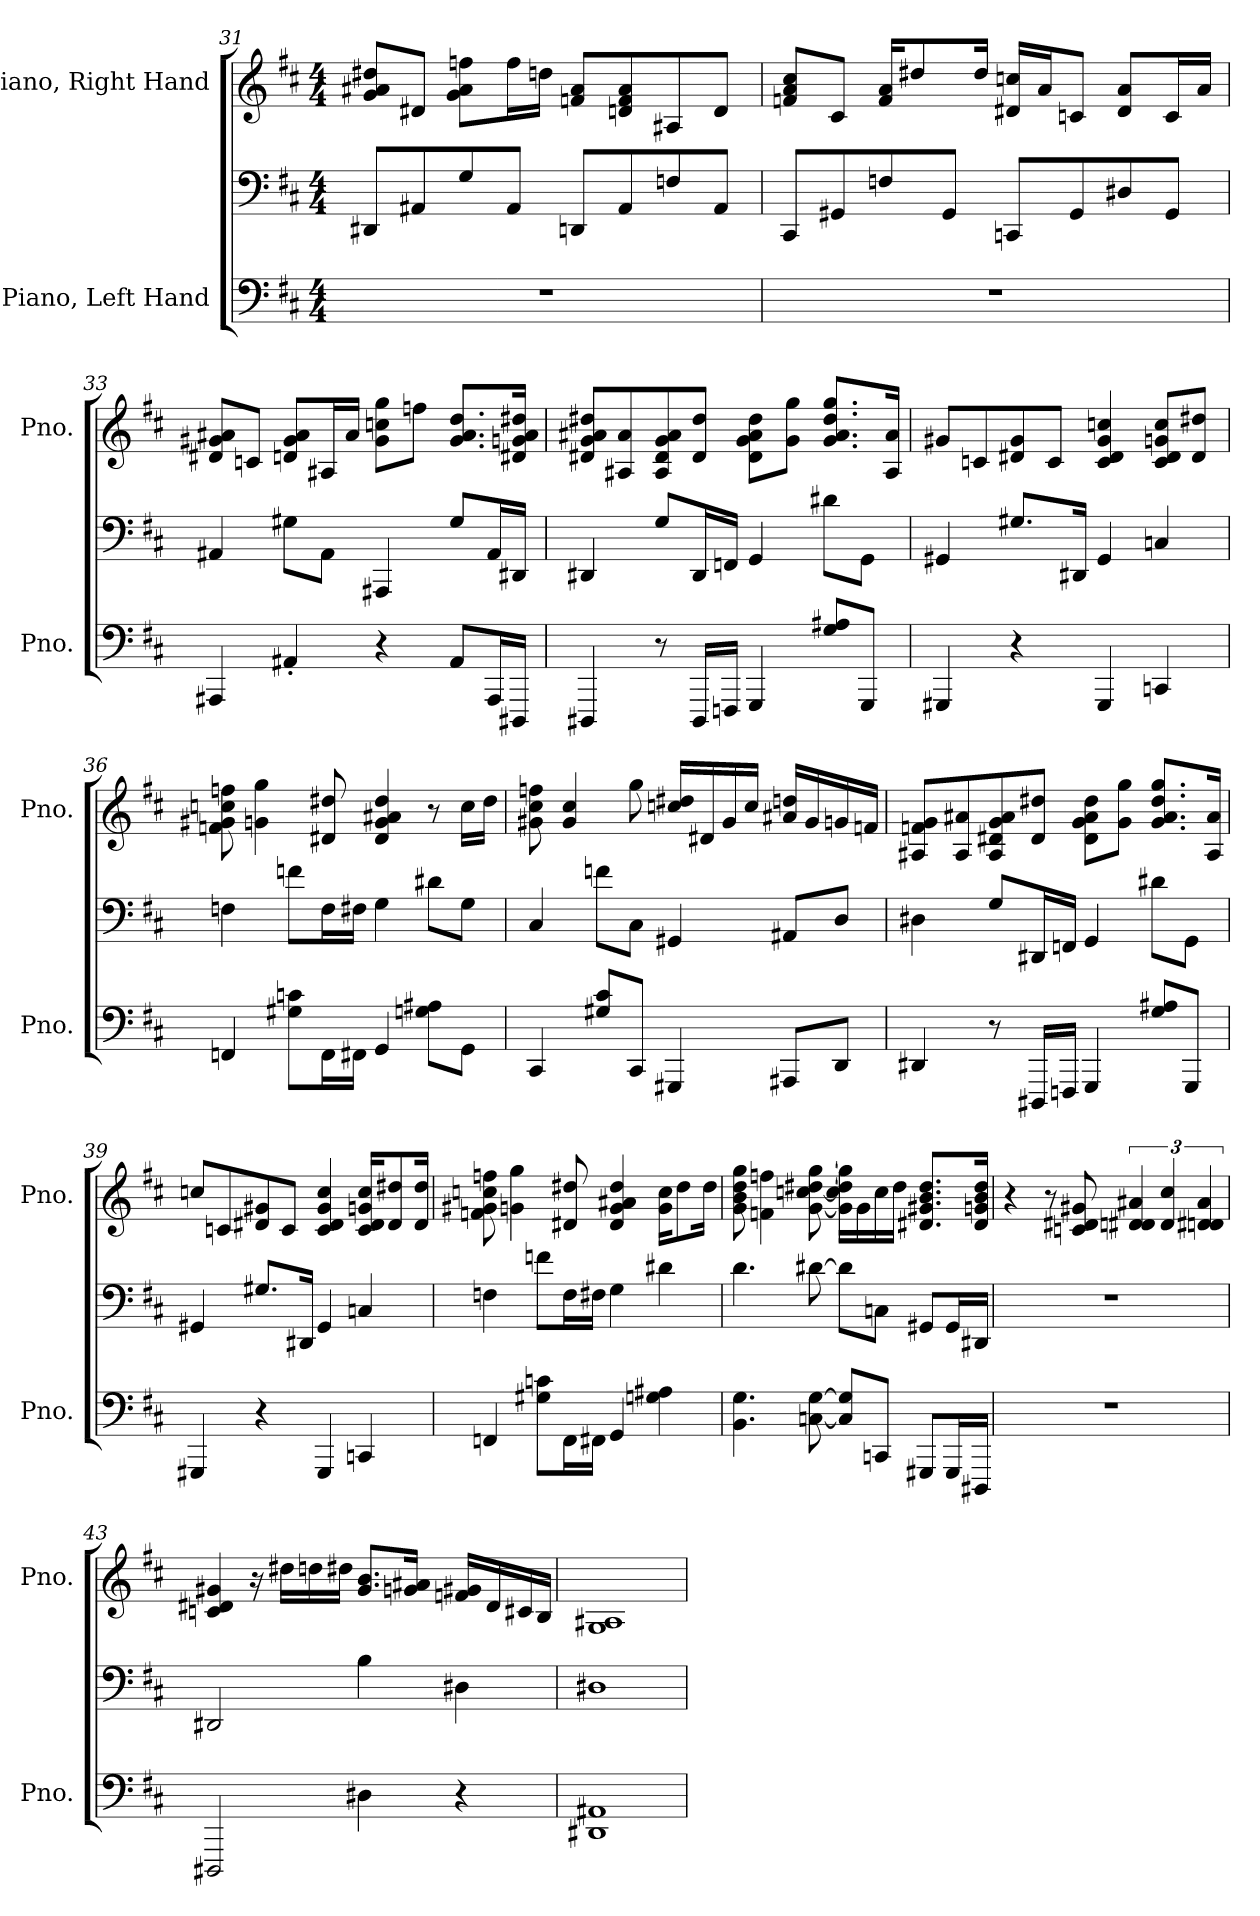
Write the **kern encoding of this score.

**kern	**kern	**kern
*part2	*part2	*part1
*staff3	*staff2	*staff1
*I"Piano, Left Hand	*	*I"Piano, Right Hand
*I'Pno.	*	*I'Pno.
!!LO:LB:g=z
*clefF4	*clefF4	*clefG2
*k[f#c#]	*k[f#c#]	*k[f#c#]
*M4/4	*M4/4	*M4/4
=31	=31	=31
1r	8DD#X/L	8g/ 8a#X/ 8dd#X/L
.	8AA#X/	8d#X/J
.	8G/	8g\ 8a#\ 8ffn\L
.	8AA#/J	16ff\L
.	.	16ddn\JJ
.	8DDn/L	8fn/ 8a#/L
.	8AA#/	8dn/ 8f/ 8a#/
.	8Fn/	8A#X/
.	8AA#/J	8d/J
=32	=32	=32
1r	8CC#/L	8fn/ 8a/ 8cc#/L
.	8GG#X/	8c#/J
.	8Fn/	16f/ 16a/KL
.	.	8dd#X/
.	8GG#/J	.
.	.	16dd#/Jk
.	8CCn/L	16d#X/ 16ccn/LL
.	.	16a/J
.	8GG#/	8cn/J
.	8D#X/	8d#/ 8a/L
.	8GG#/J	16c/L
.	.	16a/JJ
!!LO:PB:g=z
=33	=33	=33
4AAA#X/	4AA#X/	8d#X/ 8g#X/ 8a#X/L
.	.	8cn/J
4AA#X'/	8G#X\L	8dn/ 8g#/ 8a#/L
.	8AA#\J	16A#X/L
.	.	16a#/JJ
4r	4AAA#X/	8g#\ 8ccn\ 8gg\L
.	.	8ffn\J
8AA#/L	8G#/L	8.g#/ 8.a#/ 8.dd/L
16AAA#/L	16AA#/L	.
16DDD#X/JJ	16DD#X/JJ	16d#X/ 16gn/ 16a#/ 16dd#X/Jk
=34	=34	=34
4DDD#X/	4DD#X/	8d#X/ 8g/ 8a#X/ 8dd#X/L
.	.	8A#X/ 8a#/
8r	8G/L	8A#/ 8d#/ 8g/ 8a#/
16DDD#/LL	16DD#/L	8d#/ 8dd#/J
16FFFn/JJ	16FFn/JJ	.
4GGG/	4GG/	8d#\ 8g\ 8a#\ 8dd#\L
.	.	8g\ 8gg\J
8G/ 8A#X/L	8d#X\L	8.g/ 8.a#/ 8.dd#/ 8.gg/L
8GGG/J	8GG\J	.
.	.	16A#/ 16a#/Jk
!!LO:LB:g=z
=35	=35	=35
4GGG#X/	4GG#X/	8g#X/L
.	.	8cn/
4r	8.G#X/L	8d#X/ 8g#/
.	.	8c/J
.	16DD#X/Jk	.
4GGG#/	4GG#/	4c/ 4d#/ 4g#/ 4ccn/
4CCn/	4Cn/	8c/ 8d#/ 8gn/ 8cc/L
.	.	8d#/ 8dd#X/J
=36	=36	=36
4FFn/	4Fn\	8fn\ 8g#X\ 8ccn\ 8ffn\
.	.	4gn\ 4gg\
8G#X\ 8cn\L	8fn\L	.
16FF\L	16F\L	8d#X/ 8dd#X/
16FF#X\JJ	16F#X\JJ	.
4GG/	4G\	4d#/ 4g/ 4a#X/ 4dd#/
8Gn\ 8A#X\L	8d#X\L	8r
8GG\J	8G\J	16cc\LL
.	.	16dd#\JJ
!!LO:LB:g=z
=37	=37	=37
4CC#/	4C#/	8g#X\ 8cc#\ 8ffn\
.	.	4g#/ 4cc#/
8G#X/ 8c#/L	8fn\L	.
8CC#/J	8C#\J	8gg\
4GGG#X/	4GG#X/	16ccn/ 16dd#X/LL
.	.	16d#X/
.	.	16g#/
.	.	16cc/JJ
8AAA#X/L	8AA#X/L	16a#X/ 16ddn/LL
.	.	16g#/
8DD/J	8D/J	16gn/
.	.	16fn/JJ
=38	=38	=38
4DD#X/	4D#X\	8A#X/ 8fn/ 8g/L
.	.	8A#/ 8a#X/
8r	8G/L	8A#/ 8d#X/ 8g/ 8a#/
16DDD#X/LL	16DD#X/L	8d#/ 8dd#X/J
16FFFn/JJ	16FFn/JJ	.
4GGG/	4GG/	8d#\ 8g\ 8a#\ 8dd#\L
.	.	8g\ 8gg\J
8G/ 8A#X/L	8d#X\L	8.g/ 8.a#/ 8.dd#/ 8.gg/L
8GGG/J	8GG\J	.
.	.	16A#/ 16a#/Jk
!!LO:LB:g=z
=39	=39	=39
4GGG#X/	4GG#X/	8ccn/L
.	.	8cn/
4r	8.G#X/L	8d#X/ 8g#X/
.	.	8c/J
.	16DD#X/Jk	.
4GGG#/	4GG#/	4c/ 4d#/ 4g#/ 4cc/
4CCn/	4Cn/	16c/ 16d#/ 16gn/ 16cc/KL
.	.	8d#/ 8dd#X/
.	.	16d#/ 16dd#/Jk
=40	=40	=40
4FFn/	4Fn\	8fn\ 8g#X\ 8ccn\ 8ffn\
.	.	4gn\ 4gg\
8G#X\ 8cn\L	8fn\L	.
16FF\L	16F\L	8d#X/ 8dd#X/
16FF#X\JJ	16F#X\JJ	.
4GG/	4G\	4d#/ 4g/ 4a#X/ 4dd#/
4Gn\ 4A#X\	4d#X\	16g\ 16cc\KL
.	.	8dd#\
.	.	16dd#\Jk
!!LO:PB:g=z
=41	=41	=41
4.BB\ 4.G\	4.d\	8g\ 8b\ 8dd\ 8gg\
.	.	4fn\ 4ffn\
[8Cn\ [8G\	[8d#X\	[8g\ [8ccn\ [8dd#X\ [8gg\
8C/] 8G/]L	8d#\L]	16g\] 16cc\] 16dd#\] 16gg\]LL
.	.	16g\
8CCn/J	8Cn\J	16cc\
.	.	16dd#\JJ
8GGG#X/L	8GG#X/L	8.d#X/ 8.g#X/ 8.b/ 8.dd#/L
16GGG#/L	16GG#/L	.
16DDD#X/JJ	16DD#X/JJ	16d#/ 16gn/ 16b/ 16dd#/Jk
=42	=42	=42
1r	1r	4r
.	.	8r
.	.	8cn/ 8d#X/ 8g#X/
.	.	6dn/ 6d#X/ 6a#X/
.	.	6d#/ 6cc#/
.	.	6dn/ 6d#X/ 6a#/
!!LO:LB:g=z
=43	=43	=43
2DDD#X/	2DD#X/	4cn/ 4d#X/ 4g#X/
.	.	16r
.	.	16dd#X\LL
.	.	16ddn\
.	.	16dd#X\JJ
4D#X\	4B\	8.g#/ 8.b/L
.	.	16gn/ 16a#X/Jk
4r	4D#X\	16fn/ 16g#X/LL
.	.	16d#/
.	.	16c#X/
.	.	16B/JJ
=44	=44	=44
1DD#X 1AA#X	1D#X	1G 1A#X
=	=	=
*-	*-	*-
